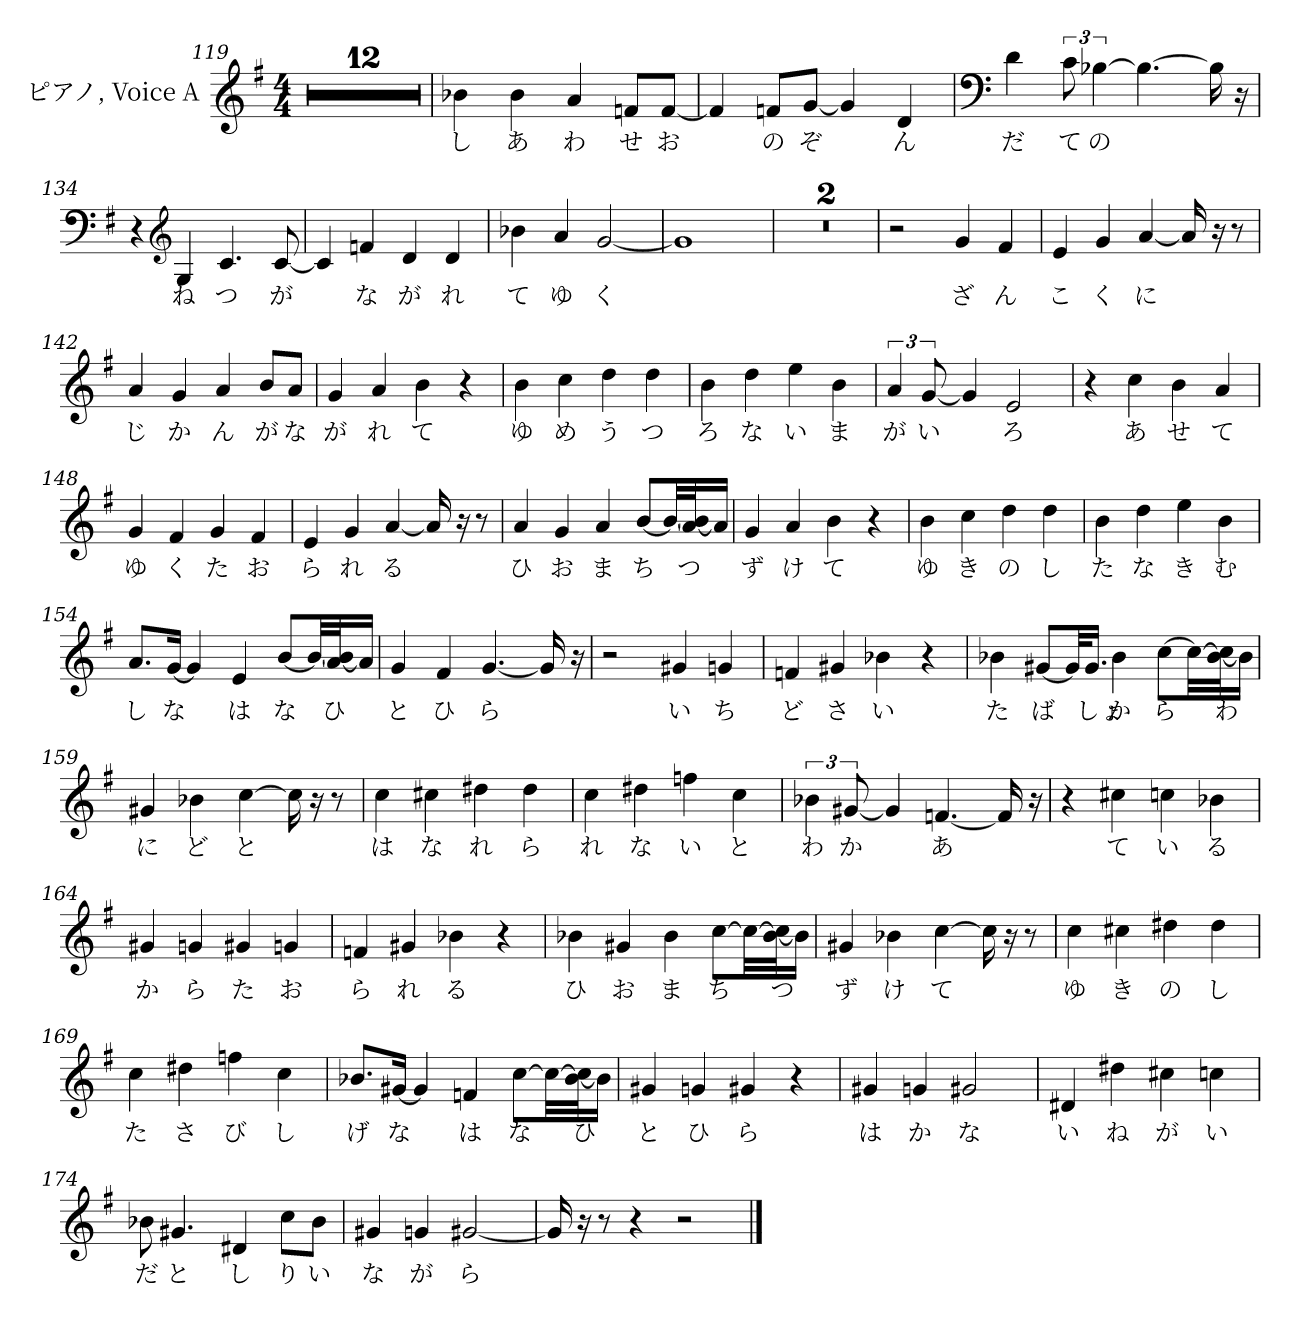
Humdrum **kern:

**kern	**text
*part1	*part1
*staff1	*staff1
*I"ピアノ, Voice A	*
*clefG2	*
*k[f#]	*
*M4/4	*
=119	=119
1r	.
=120	=120
1r	.
=121	=121
1r	.
=122	=122
1r	.
=123	=123
1r	.
!!LO:LB:g=z
=124	=124
1r	.
=125	=125
1r	.
=126	=126
1r	.
=127	=127
1r	.
=128	=128
1r	.
=129	=129
1r	.
=130	=130
1r	.
=131	=131
!	!LO:LY:b
4b-X\	し
!	!LO:LY:b
4b-\	あ
!	!LO:LY:b
4a/	わ
!	!LO:LY:b
8fn/L	せ
!	!LO:LY:b
[8f/J	お
=132	=132
4f/]	.
!	!LO:LY:b
8fn/L	の
!	!LO:LY:b
[8g/J	ぞ
4g/]	.
!	!LO:LY:b
4d/	ん
=133	=133
*clefF4	*
!	!LO:LY:b
4d\	だ
!	!LO:LY:b
12c\	て
!	!LO:LY:b
[6B-X\	の
4.B-\_	.
16B-\]	.
16r	.
!!LO:LB:g=z
=134	=134
4r	.
*clefG2	*
!	!LO:LY:b
4G/	ね
!	!LO:LY:b
4.c/	つ
!	!LO:LY:b
[8c/	が
=135	=135
4c/]	.
!	!LO:LY:b
4fn/	な
!	!LO:LY:b
4d/	が
!	!LO:LY:b
4d/	れ
=136	=136
!	!LO:LY:b
4b-X\	て
!	!LO:LY:b
4a/	ゆ
!	!LO:LY:b
[2g/	く
=137	=137
1g]	.
=138	=138
1r	.
=139	=139
1r	.
=140	=140
2r	.
!	!LO:LY:b
4g/	ざ
!	!LO:LY:b
4f#/	ん
=141	=141
!	!LO:LY:b
4e/	こ
!	!LO:LY:b
4g/	く
!	!LO:LY:b
[4a/	に
16a/]	.
16r	.
8r	.
=142	=142
!	!LO:LY:b
4a/	じ
!	!LO:LY:b
4g/	か
!	!LO:LY:b
4a/	ん
!	!LO:LY:b
8b/L	が
!	!LO:LY:b
8a/J	な
!!LO:LB:g=z
=143	=143
!	!LO:LY:b
4g/	が
!	!LO:LY:b
4a/	れ
!	!LO:LY:b
4b\	て
4r	.
=144	=144
!	!LO:LY:b
4b\	ゆ
!	!LO:LY:b
4cc\	め
!	!LO:LY:b
4dd\	う
!	!LO:LY:b
4dd\	つ
=145	=145
!	!LO:LY:b
4b\	ろ
!	!LO:LY:b
4dd\	な
!	!LO:LY:b
4ee\	い
!	!LO:LY:b
4b\	ま
=146	=146
!	!LO:LY:b
6a/	が
!	!LO:LY:b
[12g/	い
4g/]	.
!	!LO:LY:b
2e/	ろ
=147	=147
4r	.
!	!LO:LY:b
4cc\	あ
!	!LO:LY:b
4b\	せ
!	!LO:LY:b
4a/	て
=148	=148
!	!LO:LY:b
4g/	ゆ
!	!LO:LY:b
4f#/	く
!	!LO:LY:b
4g/	た
!	!LO:LY:b
4f#/	お
=149	=149
!	!LO:LY:b
4e/	ら
!	!LO:LY:b
4g/	れ
!	!LO:LY:b
[4a/	る
16a/]	.
16r	.
8r	.
=150	=150
!	!LO:LY:b
4a/	ひ
!	!LO:LY:b
4g/	お
!	!LO:LY:b
4a/	ま
!	!LO:LY:b
[8b/L	ち
32b/LL_	.
!	!LO:LY:b
[32a/ 32b/]J	つ
16a/JJ]	.
!!LO:PB:g=z
=151	=151
!	!LO:LY:b
4g/	ず
!	!LO:LY:b
4a/	け
!	!LO:LY:b
4b\	て
4r	.
=152	=152
!	!LO:LY:b
4b\	ゆ
!	!LO:LY:b
4cc\	き
!	!LO:LY:b
4dd\	の
!	!LO:LY:b
4dd\	し
=153	=153
!	!LO:LY:b
4b\	た
!	!LO:LY:b
4dd\	な
!	!LO:LY:b
4ee\	き
!	!LO:LY:b
4b\	む
=154	=154
!	!LO:LY:b
8.a/L	し
!	!LO:LY:b
[16g/Jk	な
4g/]	.
!	!LO:LY:b
4e/	は
!	!LO:LY:b
[8b/L	な
32b/LL_	.
!	!LO:LY:b
[32a/ 32b/]J	ひ
16a/JJ]	.
=155	=155
!	!LO:LY:b
4g/	と
!	!LO:LY:b
4f#/	ひ
!	!LO:LY:b
[4.g/	ら
16g/]	.
16r	.
=156	=156
2r	.
!	!LO:LY:b
4g#X/	い
!	!LO:LY:b
4gn/	ち
=157	=157
!	!LO:LY:b
4fn/	ど
!	!LO:LY:b
4g#X/	さ
!	!LO:LY:b
4b-X\	い
4r	.
!!LO:LB:g=z
=158	=158
!	!LO:LY:b
4b-X\	た
!	!LO:LY:b
[8g#X/L	ば
32g#/KL]	.
!	!LO:LY:b
16.g#/JJ	しょ
!	!LO:LY:b
4b-\	か
!	!LO:LY:b
[8cc\L	ら
32cc\LL_	.
!	!LO:LY:b
[32b-\ 32cc\]J	わ
16b-\JJ]	.
=159	=159
!	!LO:LY:b
4g#X/	に
!	!LO:LY:b
4b-X\	ど
!	!LO:LY:b
[4cc\	と
16cc\]	.
16r	.
8r	.
=160	=160
!	!LO:LY:b
4cc\	は
!	!LO:LY:b
4cc#X\	な
!	!LO:LY:b
4dd#X\	れ
!	!LO:LY:b
4dd#\	ら
=161	=161
!	!LO:LY:b
4cc\	れ
!	!LO:LY:b
4dd#X\	な
!	!LO:LY:b
4ffn\	い
!	!LO:LY:b
4cc\	と
=162	=162
!	!LO:LY:b
6b-X\	わ
!	!LO:LY:b
[12g#X/	か
4g#/]	.
!	!LO:LY:b
[4.fn/	あ
16f/]	.
16r	.
!!LO:LB:g=z
=163	=163
4r	.
!	!LO:LY:b
4cc#X\	て
!	!LO:LY:b
4ccn\	い
!	!LO:LY:b
4b-X\	る
=164	=164
!	!LO:LY:b
4g#X/	か
!	!LO:LY:b
4gn/	ら
!	!LO:LY:b
4g#X/	た
!	!LO:LY:b
4gn/	お
=165	=165
!	!LO:LY:b
4fn/	ら
!	!LO:LY:b
4g#X/	れ
!	!LO:LY:b
4b-X\	る
4r	.
=166	=166
!	!LO:LY:b
4b-X\	ひ
!	!LO:LY:b
4g#X/	お
!	!LO:LY:b
4b-\	ま
!	!LO:LY:b
[8cc\L	ち
32cc\LL_	.
!	!LO:LY:b
[32b-\ 32cc\]J	つ
16b-\JJ]	.
=167	=167
!	!LO:LY:b
4g#X/	ず
!	!LO:LY:b
4b-X\	け
!	!LO:LY:b
[4cc\	て
16cc\]	.
16r	.
8r	.
=168	=168
!	!LO:LY:b
4cc\	ゆ
!	!LO:LY:b
4cc#X\	き
!	!LO:LY:b
4dd#X\	の
!	!LO:LY:b
4dd#\	し
!!LO:LB:g=z
=169	=169
!	!LO:LY:b
4cc\	た
!	!LO:LY:b
4dd#X\	さ
!	!LO:LY:b
4ffn\	び
!	!LO:LY:b
4cc\	し
=170	=170
!	!LO:LY:b
8.b-X/L	げ
!	!LO:LY:b
[16g#X/Jk	な
4g#/]	.
!	!LO:LY:b
4fn/	は
!	!LO:LY:b
[8cc\L	な
32cc\LL_	.
!	!LO:LY:b
[32b-\ 32cc\]J	ひ
16b-\JJ]	.
=171	=171
!	!LO:LY:b
4g#X/	と
!	!LO:LY:b
4gn/	ひ
!	!LO:LY:b
4g#X/	ら
4r	.
=172	=172
!	!LO:LY:b
4g#X/	は
!	!LO:LY:b
4gn/	か
!	!LO:LY:b
2g#X/	な
=173	=173
!	!LO:LY:b
4d#X/	い
!	!LO:LY:b
4dd#X\	ね
!	!LO:LY:b
4cc#X\	が
!	!LO:LY:b
4ccn\	い
=174	=174
!	!LO:LY:b
8b-X\	だ
!	!LO:LY:b
4.g#X/	と
!	!LO:LY:b
4d#X/	し
!	!LO:LY:b
8cc\L	り
!	!LO:LY:b
8b-\J	い
!!LO:LB:g=z
=175	=175
!	!LO:LY:b
4g#X/	な
!	!LO:LY:b
4gn/	が
!	!LO:LY:b
[2g#X/	ら
=176	=176
16g#/]	.
16r	.
8r	.
4r	.
2r	.
==	==
*-	*-
